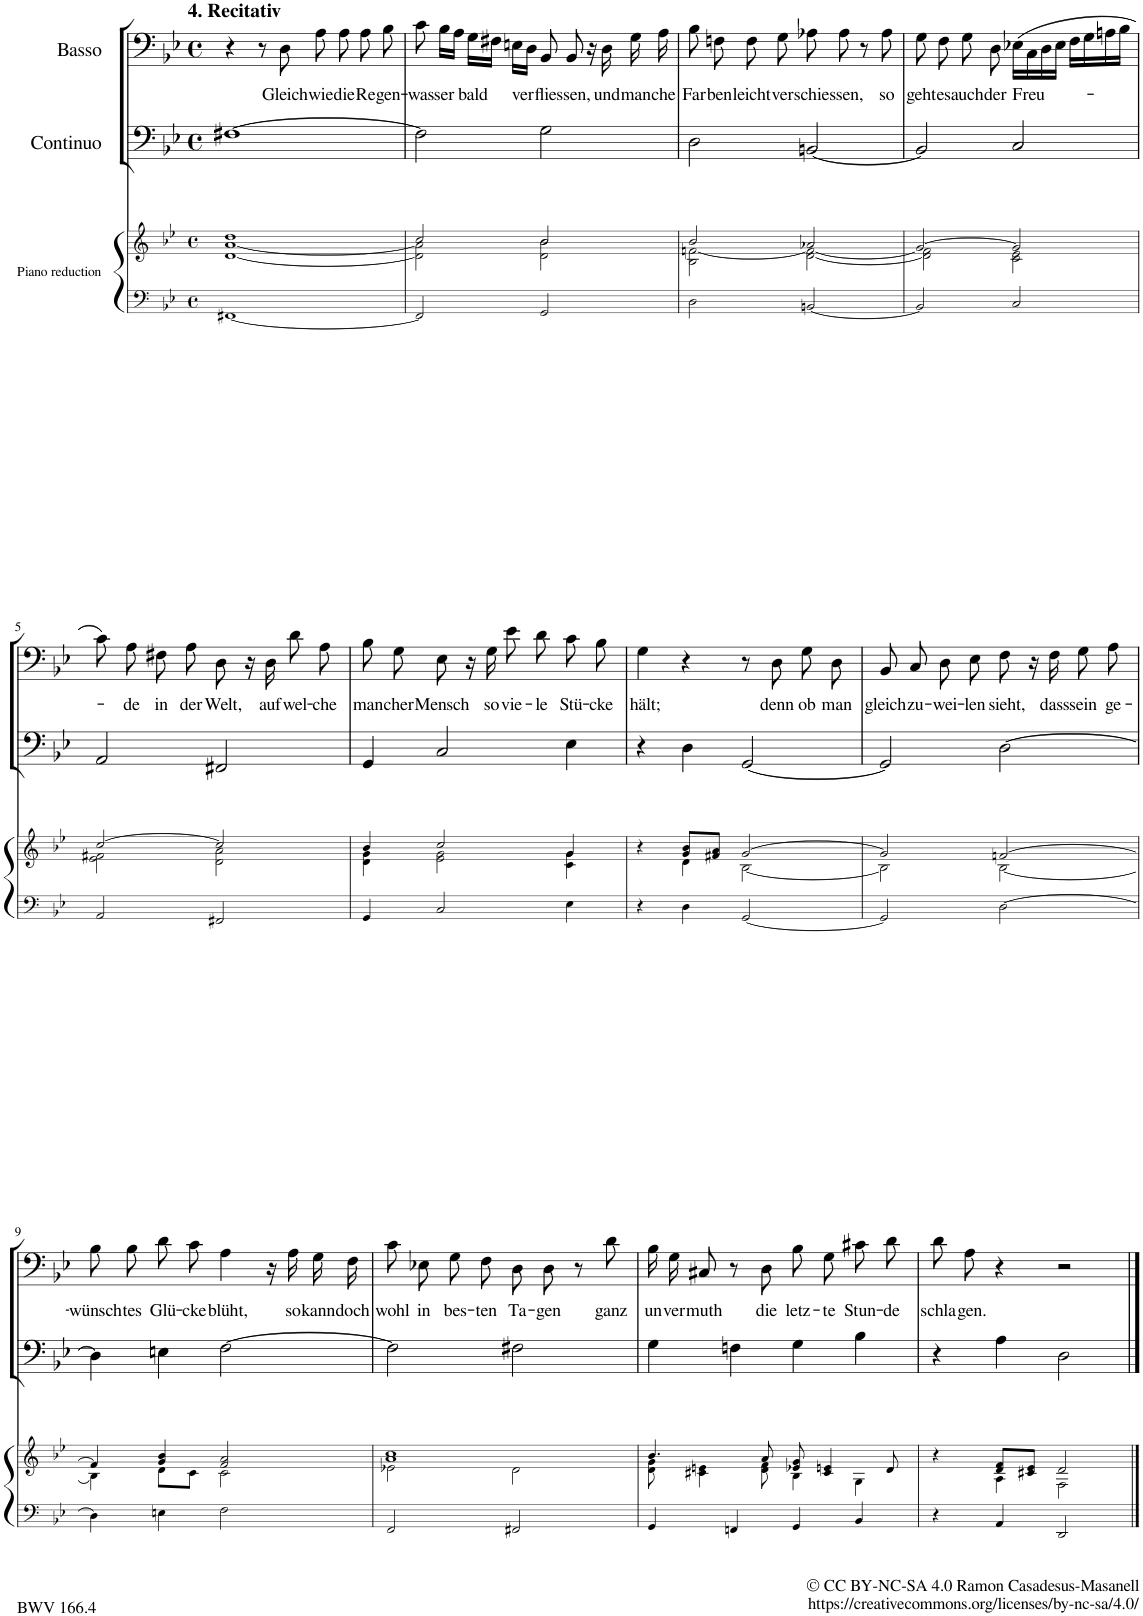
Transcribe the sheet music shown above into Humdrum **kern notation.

**kern	**kern	**kern	**kern	**text
*part3	*part3	*part2	*part1	*part1
*staff4	*staff3	*staff2	*staff1	*staff1
*I"Piano reduction	*	*I"Continuo	*I"Basso	*
*I'Pno	*	*	*	*
*stria5	*stria5	*	*	*
*clefF4	*clefG2	*clefF4	*clefF4	*
*k[b-e-]	*k[b-e-]	*k[b-e-]	*k[b-e-]	*
*M4/4	*M4/4	*M4/4	*M4/4	*
*met(c)	*met(c)	*met(c)	*met(c)	*
=1	=1	=1	=1	=1
*	*^	*	*	*
!	!	!	!	!LO:TX:a:B:t=4. Recitativ	!
[1FF#X	1dd	[1d [1a	[1F#X	4r	.
.	.	.	.	8r	.
!	!	!	!	!	!LO:LY:b
.	.	.	.	8D\	Gleich
!	!	!	!	!	!LO:LY:b
.	.	.	.	8A\	wie
!	!	!	!	!	!LO:LY:b
.	.	.	.	8A\	die
!	!	!	!	!	!LO:LY:b
.	.	.	.	8A\	Re-
!	!	!	!	!	!LO:LY:b
.	.	.	.	8B-\	-gen-
=2	=2	=2	=2	=2	=2
!	!	!	!	!	!LO:LY:b
2FF#/]	2cc/	2d\] 2a\]	2F#\]	8c\	-was-
!	!	!	!	!	!LO:LY:b
.	.	.	.	16B-\LL	-ser
.	.	.	.	16A\JJ	.
!	!	!	!	!	!LO:LY:b
.	.	.	.	16G\LL	bald
.	.	.	.	16F#X\JJ	.
!	!	!	!	!	!LO:LY:b
.	.	.	.	16En\LL	ver-
.	.	.	.	16D\JJ	.
!	!	!	!	!	!LO:LY:b
2GG/	2b-/	2d\ 2b-\	2G\	8BB-/	-flie-
!	!	!	!	!	!LO:LY:b
.	.	.	.	8BB-/	-ssen,
.	.	.	.	16r	.
!	!	!	!	!	!LO:LY:b
.	.	.	.	16D\	und
!	!	!	!	!	!LO:LY:b
.	.	.	.	16G\	man-
!	!	!	!	!	!LO:LY:b
.	.	.	.	16A\	-che
=3	=3	=3	=3	=3	=3
!	!	!	!	!	!LO:LY:b
2D\	2b-/	2B-\ [2fn\	2D\	8B-\	Far-
!	!	!	!	!	!LO:LY:b
.	.	.	.	8Fn\	-ben
!	!	!	!	!	!LO:LY:b
.	.	.	.	8F\	leicht
!	!	!	!	!	!LO:LY:b
.	.	.	.	8G\	ver-
!	!	!	!	!	!LO:LY:b
[2BBn/	2a-X/	[2d\ 2f\_	[2BBn/	8A-X\	-schie-
!	!	!	!	!	!LO:LY:b
.	.	.	.	8A-\	-ssen,
.	.	.	.	8r	.
!	!	!	!	!	!LO:LY:b
.	.	.	.	8A-\	so
=4	=4	=4	=4	=4	=4
!	!	!	!	!	!LO:LY:b
2BB/]	[2g/	2d\] 2f\]	2BB/]	8G\	geht
!	!	!	!	!	!LO:LY:b
.	.	.	.	8F\	es
!	!	!	!	!	!LO:LY:b
.	.	.	.	8G\	auch
!	!	!	!	!	!LO:LY:b
.	.	.	.	8D\	der
!	!	!	!	!	!LO:LY:b
2C/	2g/]	2c\ 2e-\	2C/	(16E-X\LL	Freu-
.	.	.	.	16C\	.
.	.	.	.	16D\	.
.	.	.	.	16E-\JJ	.
.	.	.	.	16F\LL	.
.	.	.	.	16G\	.
.	.	.	.	16An\	.
.	.	.	.	16B-\JJ	.
!!LO:LB:g=z
=5	=5	=5	=5	=5	=5
2AA/	[2cc/	2e-\ 2f#X\	2AA/	8c\)	.
!	!	!	!	!	!LO:LY:b
.	.	.	.	8A\	-de
!	!	!	!	!	!LO:LY:b
.	.	.	.	8F#X\	in
!	!	!	!	!	!LO:LY:b
.	.	.	.	8A\	der
!	!	!	!	!	!LO:LY:b
2FF#X/	2cc/]	2d\ 2a\	2FF#X/	8D\	Welt,
.	.	.	.	16r	.
!	!	!	!	!	!LO:LY:b
.	.	.	.	16D\	auf
!	!	!	!	!	!LO:LY:b
.	.	.	.	8d\	wel-
!	!	!	!	!	!LO:LY:b
.	.	.	.	8A\	-che
=6	=6	=6	=6	=6	=6
!	!	!	!	!	!LO:LY:b
4GG/	4b-/	4d\ 4g\	4GG/	8B-\	man-
!	!	!	!	!	!LO:LY:b
.	.	.	.	8G\	-cher
!	!	!	!	!	!LO:LY:b
2C/	2cc/	2e-\ 2g\	2C/	8E-\	Mensch
.	.	.	.	16r	.
!	!	!	!	!	!LO:LY:b
.	.	.	.	16G\	so
!	!	!	!	!	!LO:LY:b
.	.	.	.	8e-\	vie-
!	!	!	!	!	!LO:LY:b
.	.	.	.	8d\	-le
!	!	!	!	!	!LO:LY:b
4E-\	4g/	4c\ 4g\	4E-\	8c\	Stü-
!	!	!	!	!	!LO:LY:b
.	.	.	.	8B-\	-cke
=7	=7	=7	=7	=7	=7
!	!	!	!	!	!LO:LY:b
4r	4r	4ryy	4r	4G\	hält;
4D\	8g/ 8b-/L	4d\	4D\	4r	.
.	8f#X/ 8a/J	.	.	.	.
[2GG/	[2g/	[2B-\	[2GG/	8r	.
!	!	!	!	!	!LO:LY:b
.	.	.	.	8D\	denn
!	!	!	!	!	!LO:LY:b
.	.	.	.	8G\	ob
!	!	!	!	!	!LO:LY:b
.	.	.	.	8D\	man
=8	=8	=8	=8	=8	=8
!	!	!	!	!	!LO:LY:b
2GG/]	2g/]	2B-\]	2GG/]	8BB-/	gleich
!	!	!	!	!	!LO:LY:b
.	.	.	.	8C/	zu-
!	!	!	!	!	!LO:LY:b
.	.	.	.	8D\	-wei-
!	!	!	!	!	!LO:LY:b
.	.	.	.	8E-\	-len
!	!	!	!	!	!LO:LY:b
[2D\	[2fn/	[2B-\	[2D\	8F\	sieht,
.	.	.	.	16r	.
!	!	!	!	!	!LO:LY:b
.	.	.	.	16F\	dass
!	!	!	!	!	!LO:LY:b
.	.	.	.	8G\	sein
!	!	!	!	!	!LO:LY:b
.	.	.	.	8A\	ge-
!!LO:LB:g=z
=9	=9	=9	=9	=9	=9
!	!	!	!	!	!LO:LY:b
4D\]	4f/]	4B-\]	4D\]	8B-\	-wünsch-
!	!	!	!	!	!LO:LY:b
.	.	.	.	8B-\	-tes
!	!	!	!	!	!LO:LY:b
4En\	4g/ 4b-/	8d\L	4En\	8d\	Glü-
!	!	!	!	!	!LO:LY:b
.	.	8c\J	.	8c\	-cke
!	!	!	!	!	!LO:LY:b
2F\	2f/ 2a/	2c\	[2F\	4A\	blüht,
.	.	.	.	16r	.
!	!	!	!	!	!LO:LY:b
.	.	.	.	16A\	so
!	!	!	!	!	!LO:LY:b
.	.	.	.	16G\	kann
!	!	!	!	!	!LO:LY:b
.	.	.	.	16F\	doch
=10	=10	=10	=10	=10	=10
!	!	!	!	!	!LO:LY:b
2FF/	1a 1cc	2e-X\	2F\]	8c\	wohl
!	!	!	!	!	!LO:LY:b
.	.	.	.	8E-X\	in
!	!	!	!	!	!LO:LY:b
.	.	.	.	8G\	bes-
!	!	!	!	!	!LO:LY:b
.	.	.	.	8F\	-ten
!	!	!	!	!	!LO:LY:b
2FF#X/	.	2d\	2F#X\	8D\	Ta-
!	!	!	!	!	!LO:LY:b
.	.	.	.	8D\	-gen
.	.	.	.	8r	.
!	!	!	!	!	!LO:LY:b
.	.	.	.	8d\	ganz
=11	=11	=11	=11	=11	=11
!	!	!	!	!	!LO:LY:b
4GG/	4.b-/	8d\ 8g\	4G\	16B-\	un-
!	!	!	!	!	!LO:LY:b
.	.	.	.	16G\	-ver-
!	!	!	!	!	!LO:LY:b
.	.	4c#X\ 4en\	.	8C#X/	-muth
4FFn/	.	.	4Fn\	8r	.
!	!	!	!	!	!LO:LY:b
.	8a/	8d\ 8f\	.	8D\	die
!	!	!	!	!	!LO:LY:b
4GG/	8e-X/ 8g/	4B-\	4G\	8B-\	letz-
!	!	!	!	!	!LO:LY:b
.	4c#/ 4en/	.	.	8G\	-te
!	!	!	!	!	!LO:LY:b
4BB-/	.	4G\	4B-\	8c#X\	Stun-
!	!	!	!	!	!LO:LY:b
.	8d/	.	.	8d\	-de
=12	=12	=12	=12	=12	=12
!	!	!	!	!	!LO:LY:b
4r	4r	4ryy	4r	8d\	schla-
!	!	!	!	!	!LO:LY:b
.	.	.	.	8A\	-gen.
4AA/	8d/ 8f/L	4A\	4A\	4r	.
.	8c#X/ 8e-/J	.	.	.	.
2DD/	2d/	2F\	2D\	2r	.
*	*v	*v	*	*	*
==	==	==	==	==
*-	*-	*-	*-	*-
